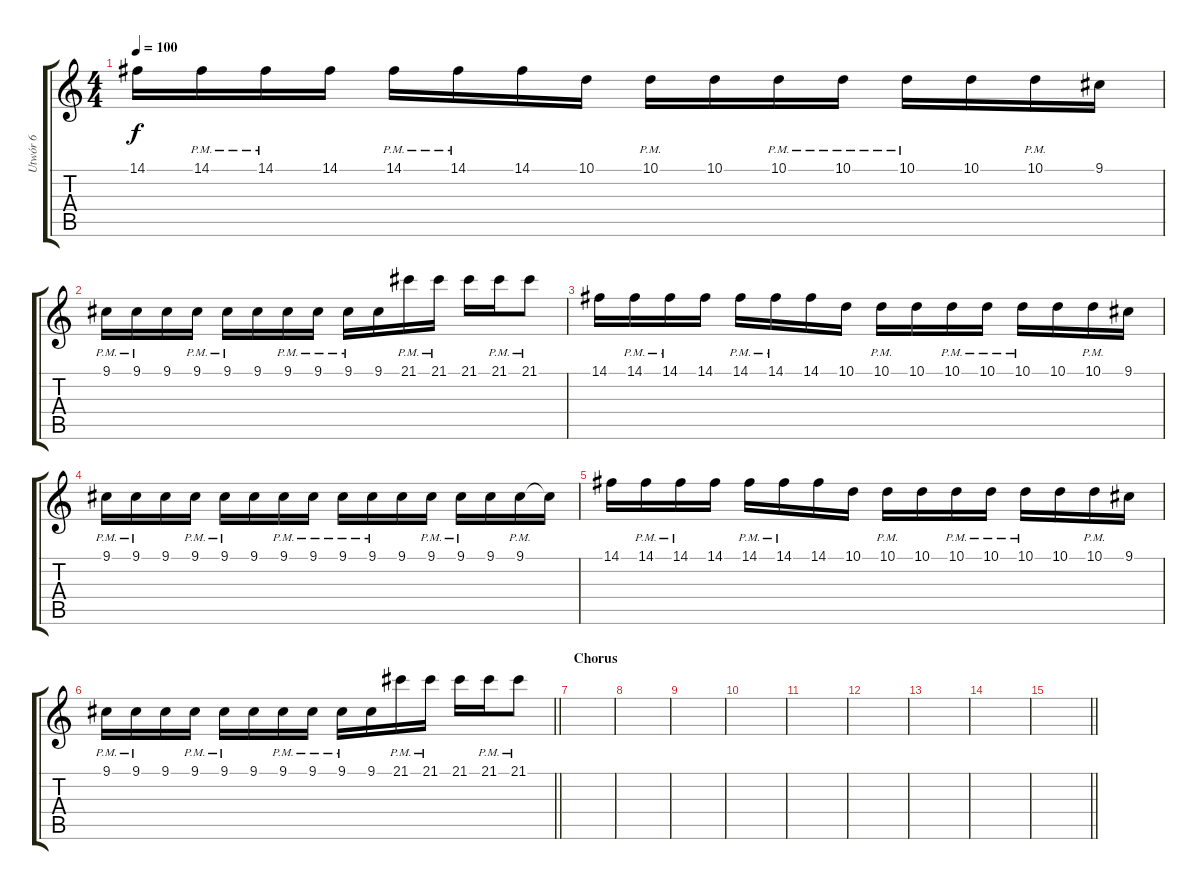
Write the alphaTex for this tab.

\track ("Utwór 6" "Utwór 6") {instrument electricpiano1}
\staff {score tabs}
\tuning (E4 B3 G3 D3 A2 E2) {hide}
\ts (4 4)
\tempo 100
\clef g2
\ks c
14.1.16{dy f} 14.1{pm}.16{volume 12} 14.1{pm}.16 14.1.16{volume 16} 14.1{pm}.16{volume 12} 14.1{pm}.16 14.1.16{volume 16} 10.1.16 10.1{pm}.16{volume 12} 10.1.16{volume 16} 10.1{pm}.16{volume 12} 10.1{pm}.16 10.1{pm}.16 10.1.16{volume 16} 10.1{pm}.16{volume 12} 9.1.16{volume 16} |
9.1{pm}.16{volume 12} 9.1{pm}.16 9.1.16{volume 16} 9.1{pm}.16{volume 12} 9.1{pm}.16 9.1.16{volume 16} 9.1{pm}.16{volume 12} 9.1{pm}.16 9.1{pm}.16 9.1.16{volume 16} 21.1{pm}.16{volume 12} 21.1{pm}.16 21.1.16{volume 16} 21.1{pm}.16{volume 12} 21.1{pm}.8 |
14.1.16 14.1{pm}.16{volume 12} 14.1{pm}.16 14.1.16{volume 16} 14.1{pm}.16{volume 12} 14.1{pm}.16 14.1.16{volume 16} 10.1.16 10.1{pm}.16{volume 12} 10.1.16{volume 16} 10.1{pm}.16{volume 12} 10.1{pm}.16 10.1{pm}.16 10.1.16{volume 16} 10.1{pm}.16{volume 12} 9.1.16{volume 16} |
9.1{pm}.16{volume 12} 9.1{pm}.16 9.1.16{volume 16} 9.1{pm}.16{volume 12} 9.1{pm}.16 9.1.16{volume 16} 9.1{pm}.16{volume 12} 9.1{pm}.16 9.1{pm}.16 9.1{pm}.16 9.1.16{volume 16} 9.1{pm}.16{volume 12} 9.1{pm}.16 9.1.16{volume 16} 9.1{pm}.16{volume 12} 9.1{t}.16 |
14.1.16 14.1{pm}.16{volume 12} 14.1{pm}.16 14.1.16{volume 16} 14.1{pm}.16{volume 12} 14.1{pm}.16 14.1.16{volume 16} 10.1.16 10.1{pm}.16{volume 12} 10.1.16{volume 16} 10.1{pm}.16{volume 12} 10.1{pm}.16 10.1{pm}.16 10.1.16{volume 16} 10.1{pm}.16{volume 12} 9.1.16{volume 16} |
\barLineRight lightlight
9.1{pm}.16{volume 12} 9.1{pm}.16 9.1.16{volume 16} 9.1{pm}.16{volume 12} 9.1{pm}.16 9.1.16{volume 16} 9.1{pm}.16{volume 12} 9.1{pm}.16 9.1{pm}.16 9.1.16{volume 16} 21.1{pm}.16{volume 12} 21.1{pm}.16 21.1.16{volume 16} 21.1{pm}.16{volume 12} 21.1{pm}.8 |
\section ("" "Chorus")
|
|
|
|
|
|
|
|
\barLineRight lightlight
